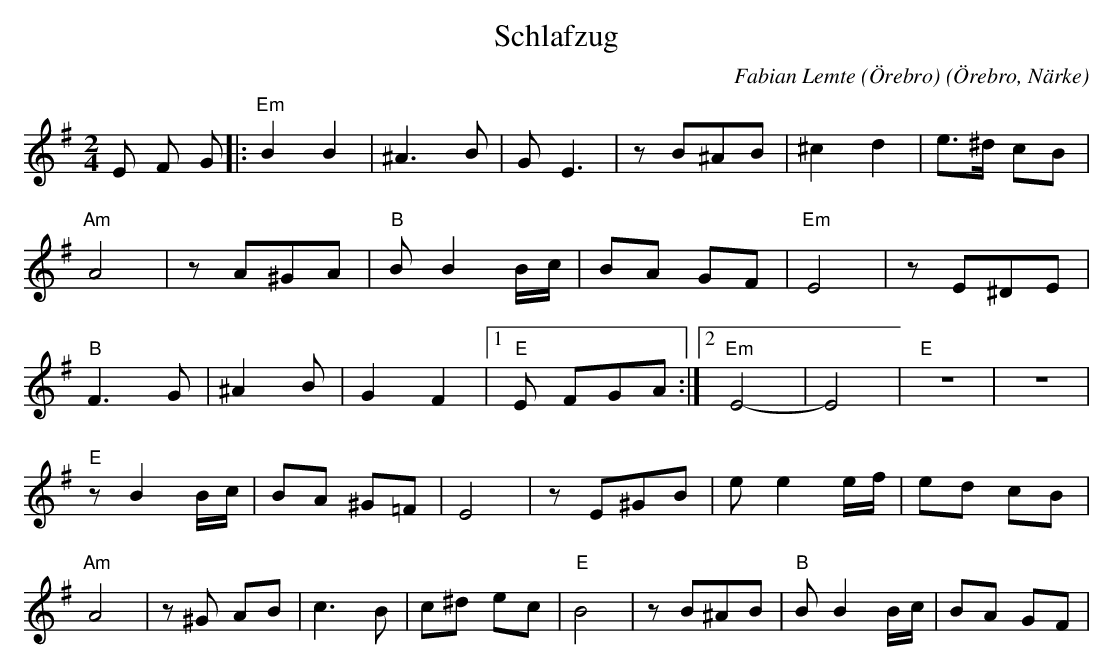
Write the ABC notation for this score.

X:1
T:Schlafzug
O:Örebro, Närke
C:Fabian Lemte (Örebro)
M:2/4
L:1/8
K:Em
E F G |:"Em" B2 B2 | ^A3B | GE3 | zB^AB | ^c2 d2 | e>^d cB |
"Am" A4 | zA^GA |"B" B B2 B/2c/2 | BA GF |"Em" E4 | zE^DE |
"B" F3G | ^A2 B | G2 F2 |1"E" E FGA :|2"Em" E4- | E4 |"E" z4 | z4 |
"E" zB2 B/2c/2 | BA ^G=F | E4 | zE^GB | e e2 e/2f/2| ed cB |
"Am" A4 | z^G AB | c3B | c^d ec |"E" B4 | zB^AB |"B" B B2 B/2c/2 | BA GF |
